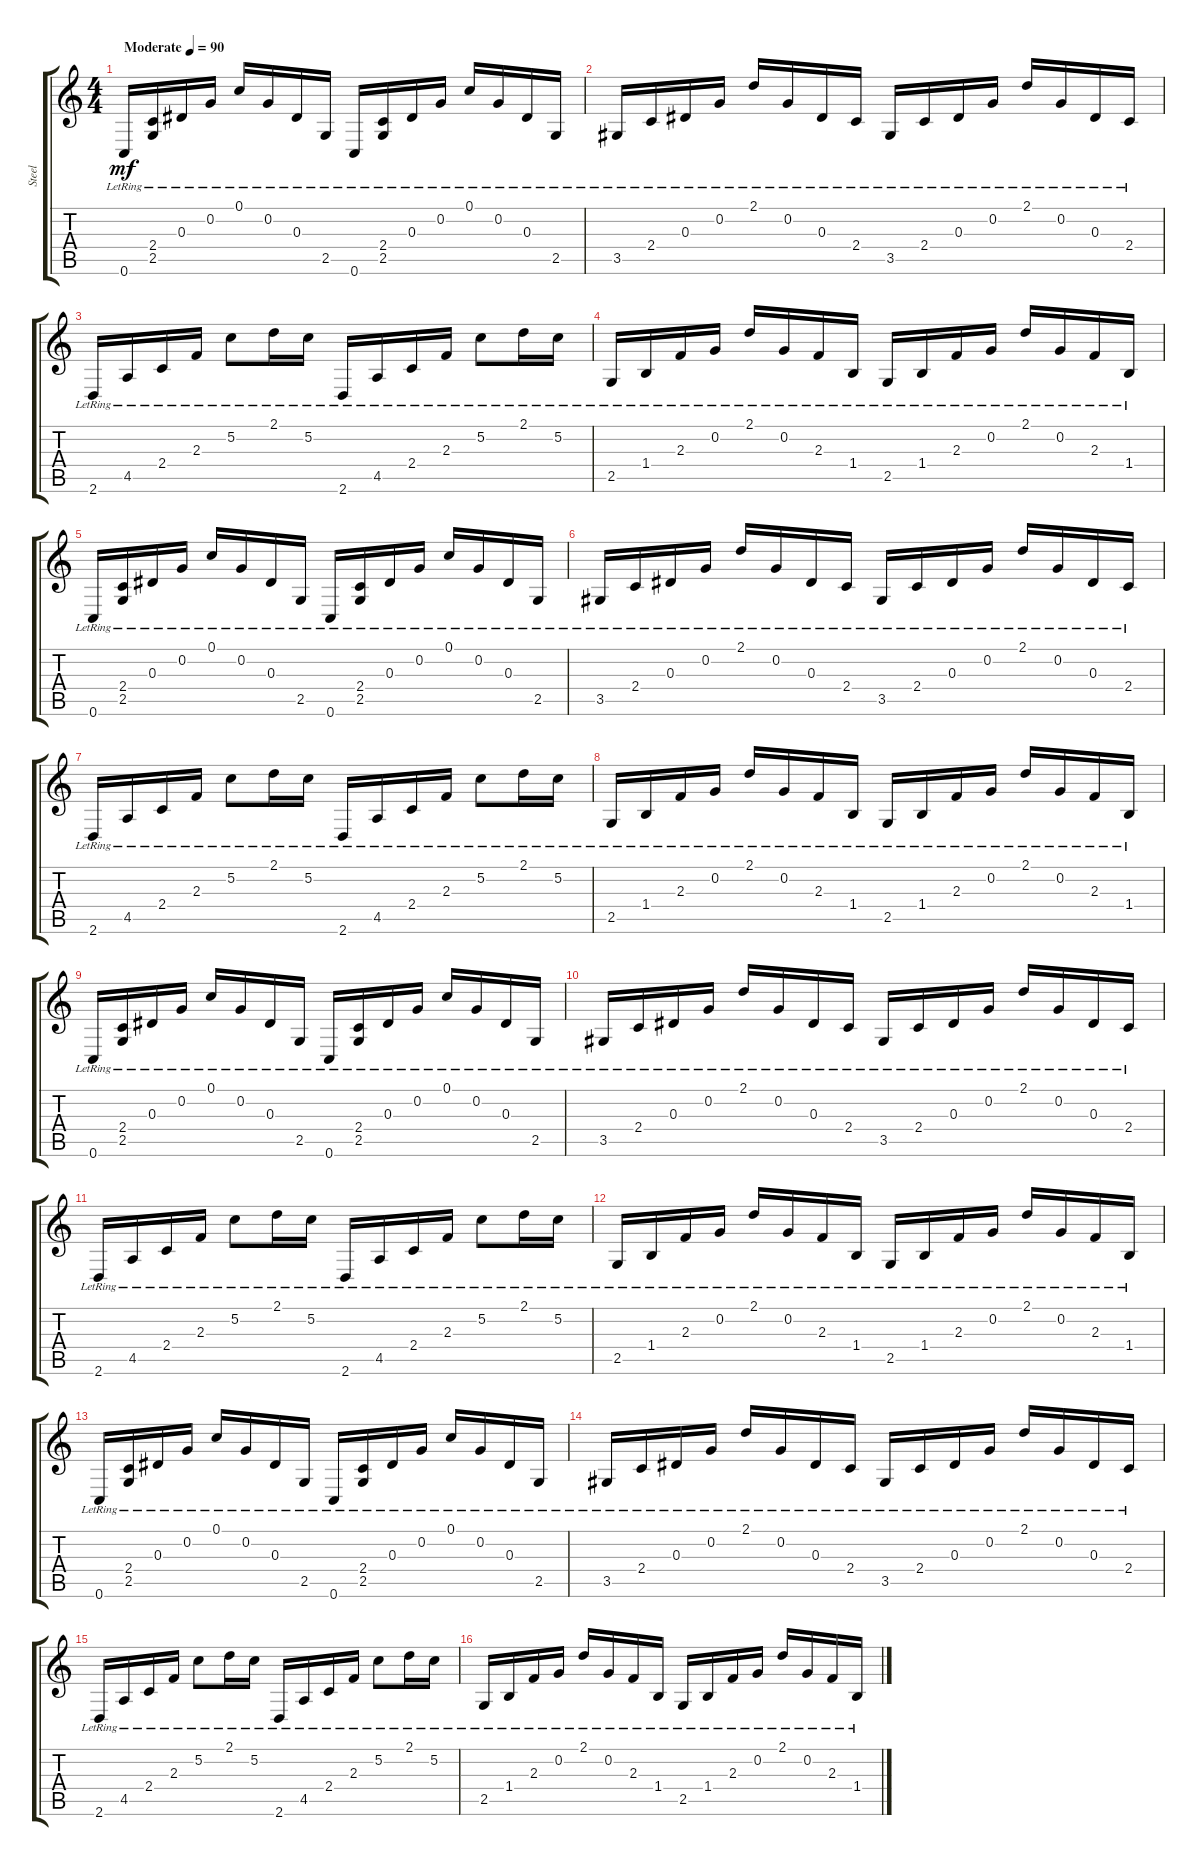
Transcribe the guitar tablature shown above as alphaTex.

\track ("Steel" "Steel") {instrument acousticguitarsteel}
\staff {score tabs}
\tuning (C4 G3 Eb3 Bb2 F2 C2) {hide}
\ts (4 4)
\tempo (90 "Moderate")
\clef g2
\ks c
0.6{lr}.16{dy mf instrument acousticguitarsteel} (2.4{lr} 2.5{lr}).16 0.3{lr}.16 0.2{lr}.16 0.1{lr}.16 0.2{lr}.16 0.3{lr}.16 2.5{lr}.16 0.6{lr}.16 (2.4{lr} 2.5{lr}).16 0.3{lr}.16 0.2{lr}.16 0.1{lr}.16 0.2{lr}.16 0.3{lr}.16 2.5{lr}.16 |
3.5{lr}.16 2.4{lr}.16 0.3{lr}.16 0.2{lr}.16 2.1{lr}.16 0.2{lr}.16 0.3{lr}.16 2.4{lr}.16 3.5{lr}.16 2.4{lr}.16 0.3{lr}.16 0.2{lr}.16 2.1{lr}.16 0.2{lr}.16 0.3{lr}.16 2.4{lr}.16 |
2.6{lr}.16 4.5{lr}.16 2.4{lr}.16 2.3{lr}.16 5.2{lr}.8 2.1{lr}.16 5.2{lr}.16 2.6{lr}.16 4.5{lr}.16 2.4{lr}.16 2.3{lr}.16 5.2{lr}.8 2.1{lr}.16 5.2{lr}.16 |
2.5{lr}.16 1.4{lr}.16 2.3{lr}.16 0.2{lr}.16 2.1{lr}.16 0.2{lr}.16 2.3{lr}.16 1.4{lr}.16 2.5{lr}.16 1.4{lr}.16 2.3{lr}.16 0.2{lr}.16 2.1{lr}.16 0.2{lr}.16 2.3{lr}.16 1.4{lr}.16 |
0.6{lr}.16 (2.4{lr} 2.5{lr}).16 0.3{lr}.16 0.2{lr}.16 0.1{lr}.16 0.2{lr}.16 0.3{lr}.16 2.5{lr}.16 0.6{lr}.16 (2.4{lr} 2.5{lr}).16 0.3{lr}.16 0.2{lr}.16 0.1{lr}.16 0.2{lr}.16 0.3{lr}.16 2.5{lr}.16 |
3.5{lr}.16 2.4{lr}.16 0.3{lr}.16 0.2{lr}.16 2.1{lr}.16 0.2{lr}.16 0.3{lr}.16 2.4{lr}.16 3.5{lr}.16 2.4{lr}.16 0.3{lr}.16 0.2{lr}.16 2.1{lr}.16 0.2{lr}.16 0.3{lr}.16 2.4{lr}.16 |
2.6{lr}.16 4.5{lr}.16 2.4{lr}.16 2.3{lr}.16 5.2{lr}.8 2.1{lr}.16 5.2{lr}.16 2.6{lr}.16 4.5{lr}.16 2.4{lr}.16 2.3{lr}.16 5.2{lr}.8 2.1{lr}.16 5.2{lr}.16 |
2.5{lr}.16 1.4{lr}.16 2.3{lr}.16 0.2{lr}.16 2.1{lr}.16 0.2{lr}.16 2.3{lr}.16 1.4{lr}.16 2.5{lr}.16 1.4{lr}.16 2.3{lr}.16 0.2{lr}.16 2.1{lr}.16 0.2{lr}.16 2.3{lr}.16 1.4{lr}.16 |
0.6{lr}.16 (2.4{lr} 2.5{lr}).16 0.3{lr}.16 0.2{lr}.16 0.1{lr}.16 0.2{lr}.16 0.3{lr}.16 2.5{lr}.16 0.6{lr}.16 (2.4{lr} 2.5{lr}).16 0.3{lr}.16 0.2{lr}.16 0.1{lr}.16 0.2{lr}.16 0.3{lr}.16 2.5{lr}.16 |
3.5{lr}.16 2.4{lr}.16 0.3{lr}.16 0.2{lr}.16 2.1{lr}.16 0.2{lr}.16 0.3{lr}.16 2.4{lr}.16 3.5{lr}.16 2.4{lr}.16 0.3{lr}.16 0.2{lr}.16 2.1{lr}.16 0.2{lr}.16 0.3{lr}.16 2.4{lr}.16 |
2.6{lr}.16 4.5{lr}.16 2.4{lr}.16 2.3{lr}.16 5.2{lr}.8 2.1{lr}.16 5.2{lr}.16 2.6{lr}.16 4.5{lr}.16 2.4{lr}.16 2.3{lr}.16 5.2{lr}.8 2.1{lr}.16 5.2{lr}.16 |
2.5{lr}.16 1.4{lr}.16 2.3{lr}.16 0.2{lr}.16 2.1{lr}.16 0.2{lr}.16 2.3{lr}.16 1.4{lr}.16 2.5{lr}.16 1.4{lr}.16 2.3{lr}.16 0.2{lr}.16 2.1{lr}.16 0.2{lr}.16 2.3{lr}.16 1.4{lr}.16 |
0.6{lr}.16 (2.4{lr} 2.5{lr}).16 0.3{lr}.16 0.2{lr}.16 0.1{lr}.16 0.2{lr}.16 0.3{lr}.16 2.5{lr}.16 0.6{lr}.16 (2.4{lr} 2.5{lr}).16 0.3{lr}.16 0.2{lr}.16 0.1{lr}.16 0.2{lr}.16 0.3{lr}.16 2.5{lr}.16 |
3.5{lr}.16 2.4{lr}.16 0.3{lr}.16 0.2{lr}.16 2.1{lr}.16 0.2{lr}.16 0.3{lr}.16 2.4{lr}.16 3.5{lr}.16 2.4{lr}.16 0.3{lr}.16 0.2{lr}.16 2.1{lr}.16 0.2{lr}.16 0.3{lr}.16 2.4{lr}.16 |
2.6{lr}.16 4.5{lr}.16 2.4{lr}.16 2.3{lr}.16 5.2{lr}.8 2.1{lr}.16 5.2{lr}.16 2.6{lr}.16 4.5{lr}.16 2.4{lr}.16 2.3{lr}.16 5.2{lr}.8 2.1{lr}.16 5.2{lr}.16 |
2.5{lr}.16 1.4{lr}.16 2.3{lr}.16 0.2{lr}.16 2.1{lr}.16 0.2{lr}.16 2.3{lr}.16 1.4{lr}.16 2.5{lr}.16 1.4{lr}.16 2.3{lr}.16 0.2{lr}.16 2.1{lr}.16 0.2{lr}.16 2.3{lr}.16 1.4{lr}.16
